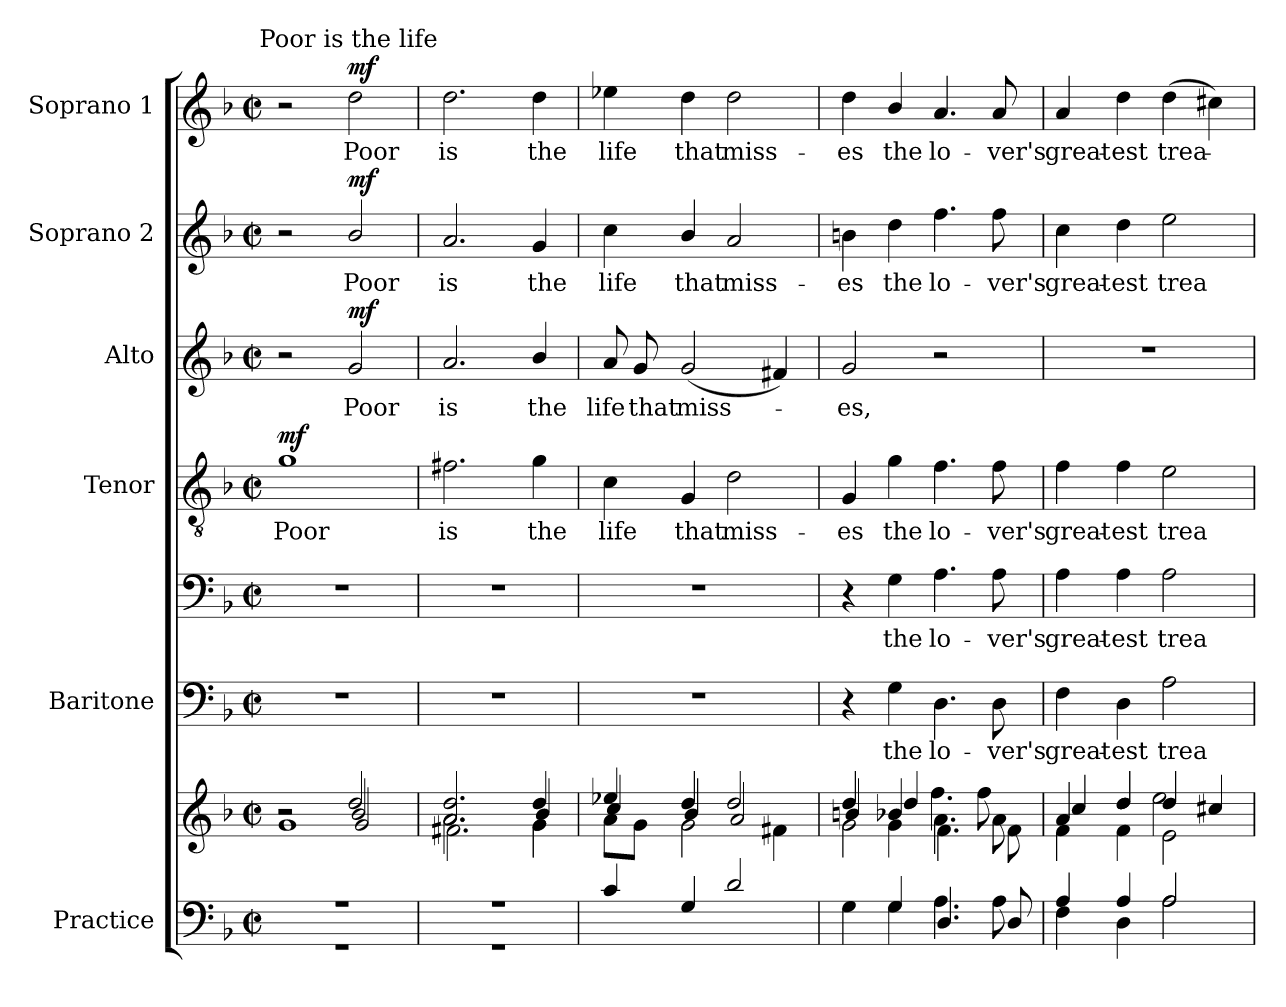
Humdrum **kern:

**kern	**kern	**kern	**text	**kern	**text	**dynam	**kern	**text	**dynam	**kern	**text	**dynam	**kern	**text	**dynam	**kern	**text	**dynam
*part6	*part6	*part5	*part5	*part5	*part5	*part5	*part4	*part4	*part4	*part3	*part3	*part3	*part2	*part2	*part2	*part1	*part1	*part1
*staff8	*staff7	*staff6	*staff6	*staff5	*staff5	*staff5/6	*staff4	*staff4	*staff4	*staff3	*staff3	*staff3	*staff2	*staff2	*staff2	*staff1	*staff1	*staff1
*I"Practice	*	*I"Baritone	*	*	*	*	*I"Tenor	*	*	*I"Alto	*	*	*I"Soprano 2	*	*	*I"Soprano 1	*	*
*	*	*I'B	*	*	*	*	*I'T	*	*	*I'A	*	*	*	*	*	*I'S	*	*
*clefF4	*clefG2	*clefF4	*	*clefF4	*	*	*clefGv2	*	*	*clefG2	*	*	*clefG2	*	*	*clefG2	*	*
*k[b-]	*k[b-]	*k[b-]	*	*k[b-]	*	*	*k[b-]	*	*	*k[b-]	*	*	*k[b-]	*	*	*k[b-]	*	*
*F:	*F:	*F:	*	*F:	*	*	*F:	*	*	*F:	*	*	*F:	*	*	*F:	*	*
*M2/2	*M2/2	*M2/2	*	*M2/2	*	*	*M2/2	*	*	*M2/2	*	*	*M2/2	*	*	*M2/2	*	*
*met(c|)	*met(c|)	*met(c|)	*	*met(c|)	*	*	*met(c|)	*	*	*met(c|)	*	*	*met(c|)	*	*	*met(c|)	*	*
=1	=1	=1	=1	=1	=1	=1	=1	=1	=1	=1	=1	=1	=1	=1	=1	=1	=1	=1
*^	*^	*	*	*	*	*	*	*	*	*	*	*	*	*	*	*	*	*
*	*	*	*^	*	*	*	*	*	*	*	*	*	*	*	*	*	*	*	*	*
*	*	*	*	*^	*	*	*	*	*	*	*	*	*	*	*	*	*	*	*	*	*
!	!	!	!	!	!	!	!	!	!	!	!	!LO:LY:b	!LO:DY:b	!	!	!	!	!	!	!	!	!
1r	1r	2r	2r	2r	1g	1r	.	1r	.	.	1g	Poor	mf	2r	.	.	2r	.	.	2r	.	.
!	!	!	!	!	!	!	!	!	!	!	!	!	!	!	!	!	!	!	!	!LO:TX:a:cj:t=Poor is the life	!	!
!	!	!	!	!	!	!	!	!	!	!	!	!	!	!	!LO:LY:b	!LO:DY:b	!	!LO:LY:b	!LO:DY:b	!	!LO:LY:b	!LO:DY:b
.	.	2dd/	2b-/	2g	.	.	.	.	.	.	.	.	.	2g	Poor	mf	2b-/	Poor	mf	2dd	Poor	mf
=2	=2	=2	=2	=2	=2	=2	=2	=2	=2	=2	=2	=2	=2	=2	=2	=2	=2	=2	=2	=2	=2	=2
!	!	!	!	!	!	!	!	!	!	!	!	!LO:LY:b	!	!	!LO:LY:b	!	!	!LO:LY:b	!	!	!LO:LY:b	!
1r	1r	2.dd/	2.a	2.a	2.f#X	1r	.	1r	.	.	2.f#X	is	.	2.a	is	.	2.a	is	.	2.dd	is	.
!	!	!	!	!	!	!	!	!	!	!	!	!LO:LY:b	!	!	!LO:LY:b	!	!	!LO:LY:b	!	!	!LO:LY:b	!
.	.	4dd/	4g	4b-/	4g	.	.	.	.	.	4g	the	.	4b-/	the	.	4g	the	.	4dd	the	.
=3	=3	=3	=3	=3	=3	=3	=3	=3	=3	=3	=3	=3	=3	=3	=3	=3	=3	=3	=3	=3	=3	=3
*	*^	*	*	*	*	*	*	*	*	*	*	*	*	*	*	*	*	*	*	*	*	*
!	!	!	!	!	!	!	!	!	!	!	!	!	!LO:LY:b	!	!	!LO:LY:b	!	!	!LO:LY:b	!	!	!LO:LY:b	!
*	*	*	*	*	*v	*v	*	*	*	*	*	*	*	*	*	*	*	*	*	*	*	*	*
4c	1ryy	1ryy	4ee-X/	4cc/	8a\L	1r	.	1r	.	.	4c	life	.	8a	life	.	4cc	life	.	4ee-X	life	.
!	!	!	!	!	!	!	!	!	!	!	!	!	!	!	!LO:LY:b	!	!	!	!	!	!	!
.	.	.	.	.	8g\J	.	.	.	.	.	.	.	.	8g	that	.	.	.	.	.	.	.
!	!	!	!	!	!	!	!	!	!	!	!	!LO:LY:b	!	!	!LO:LY:b	!	!	!LO:LY:b	!	!	!LO:LY:b	!
4G	.	.	4dd/	4b-/	2g\	.	.	.	.	.	4G	that	.	(<2g	miss-	.	4b-/	that	.	4dd	that	.
!	!	!	!	!	!	!	!	!	!	!	!	!LO:LY:b	!	!	!	!	!	!LO:LY:b	!	!	!LO:LY:b	!
2d	.	.	2dd/	2a/	.	.	.	.	.	.	2d	miss-	.	.	.	.	2a	miss-	.	2dd	miss-	.
.	.	.	.	.	4f#X\	.	.	.	.	.	.	.	.	4f#X)	.	.	.	.	.	.	.	.
=4	=4	=4	=4	=4	=4	=4	=4	=4	=4	=4	=4	=4	=4	=4	=4	=4	=4	=4	=4	=4	=4	=4
*	*	*	*	*	*^	*	*	*	*	*	*	*	*	*	*	*	*	*	*	*	*	*
!	!	!	!	!	!	!	!	!	!	!	!	!	!LO:LY:b	!	!	!LO:LY:b	!	!	!LO:LY:b	!	!	!LO:LY:b	!
4G	4ryy	4ryy	4dd/	4bn/	2g\	4ryy	4r	.	4r	.	.	4G	-es	.	2g	es,	.	4bn	-es	.	4dd	-es	.
!	!	!	!	!	!	!	!	!LO:LY:b	!	!LO:LY:b	!LO:DY:b=2	!	!LO:LY:b	!	!	!	!	!	!LO:LY:b	!	!	!LO:LY:b	!
!	!	!	!	!	!	!	!	!	!	!	!LO:DY:n=1:b	!	!	!	!	!	!	!	!	!	!	!	!
2.ryy	4G	4G	4b-/	4dd/	.	4g	4G	the	4G	the	mf mf	4g	the	.	.	.	.	4dd	the	.	4b-/	the	.
!	!	!	!	!	!	!	!	!LO:LY:b	!	!LO:LY:b	!	!	!LO:LY:b	!	!	!	!	!	!LO:LY:b	!	!	!LO:LY:b	!
.	4.A	4.D	4.a\	4.ff	2ryy	4.f\	4.D	lo-	4.A	lo-	.	4.f	lo-	.	2r	.	.	4.ff	lo-	.	4.a	lo-	.
!	!	!	!	!	!	!	!	!LO:LY:b	!	!LO:LY:b	!	!	!LO:LY:b	!	!	!	!	!	!LO:LY:b	!	!	!LO:LY:b	!
.	8A	8D	8a\	8ff	.	8f\	8D	-ver's	8A	-ver's	.	8f	-ver's	.	.	.	.	8ff	-ver's	.	8a	-ver's	.
=5	=5	=5	=5	=5	=5	=5	=5	=5	=5	=5	=5	=5	=5	=5	=5	=5	=5	=5	=5	=5	=5	=5	=5
!	!	!	!	!	!	!	!	!LO:LY:b	!	!LO:LY:b	!	!	!LO:LY:b	!	!	!	!	!	!LO:LY:b	!	!	!LO:LY:b	!
*	*v	*v	*	*	*	*	*	*	*	*	*	*	*	*	*	*	*	*	*	*	*	*	*
4A	4F	4a	4cc/	1ryy	4f	4F	-great-	4A	great-	.	4f	great-	.	1r	.	.	4cc	great-	.	4a	great-	.
!	!	!	!	!	!	!	!LO:LY:b	!	!LO:LY:b	!	!	!LO:LY:b	!	!	!	!	!	!LO:LY:b	!	!	!LO:LY:b	!
4A	4D	4dd/	4dd/	.	4f	4D	-est	4A	-est	.	4f	-est	.	.	.	.	4dd	-est	.	4dd	-est	.
!	!	!	!	!	!	!	!LO:LY:b	!	!LO:LY:b	!	!	!LO:LY:b	!	!	!	!	!	!LO:LY:b	!	!	!LO:LY:b	!
2A	2A	4dd/	2ee\	.	2e\	2A	trea-	2A	trea-	.	2e	trea-	.	.	.	.	2ee	trea-	.	(>4dd	trea-	.
.	.	4cc#X/	.	.	.	.	.	.	.	.	.	.	.	.	.	.	.	.	.	4cc#X)	.	.
*v	*v	*	*	*	*	*	*	*	*	*	*	*	*	*	*	*	*	*	*	*	*	*
*	*v	*v	*v	*v	*	*	*	*	*	*	*	*	*	*	*	*	*	*	*	*	*
=	=	=	=	=	=	=	=	=	=	=	=	=	=	=	=	=	=	=
*-	*-	*-	*-	*-	*-	*-	*-	*-	*-	*-	*-	*-	*-	*-	*-	*-	*-	*-
